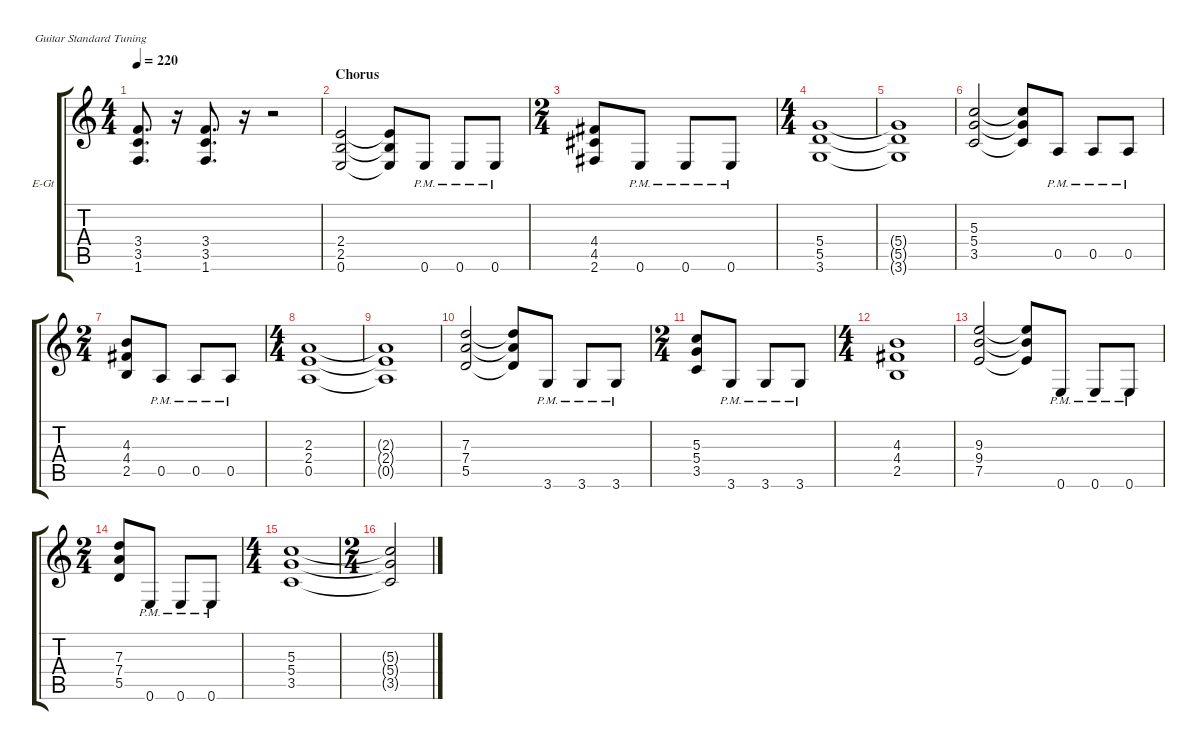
\hideDynamics
\bracketExtendMode groupsimilarinstruments
\firstSystemTrackNameOrientation horizontal
\otherSystemsTrackNameOrientation horizontal
\track ("Kirk Hammet" "E-Gt") {multiBarRest instrument distortionguitar}
\staff {score tabs}
\tuning (E4 B3 G3 D3 A2 E2)
\ts (4 4)
\tempo 220
\clef g2
\ks c
(3.4 3.5 1.6).8{d dy fff} r.16 (3.4 3.5 1.6).8{d} r.16 r.2 |
\section ("" "Chorus")
(2.4 2.5 0.6).2 (2.4{t} 2.5{t} 0.6{t}).8{dy f} 0.6{pm}.8{dy fff} 0.6{pm}.8 0.6{pm}.8 |
\ts (2 4)
(4.4 4.5 2.6).8{dy f} 0.6{pm}.8{dy fff} 0.6{pm}.8 0.6{pm}.8 |
\ts (4 4)
(5.4 5.5 3.6).1{dy f} |
(5.4{t} 5.5{t} 3.6{t}).1 |
(5.3 5.4 3.5).2{dy fff} (5.3{t} 5.4{t} 3.5{t}).8{dy f} 0.5{pm}.8{dy fff} 0.5{pm}.8 0.5{pm}.8 |
\ts (2 4)
(4.3 4.4 2.5).8{dy f} 0.5{pm}.8{dy fff} 0.5{pm}.8 0.5{pm}.8 |
\ts (4 4)
(2.3 2.4 0.5).1 |
(2.3{t} 2.4{t} 0.5{t}).1{dy f} |
(7.3 7.4 5.5).2{dy fff} (7.3{t} 7.4{t} 5.5{t}).8{dy f} 3.6{pm}.8{dy fff} 3.6{pm}.8 3.6{pm}.8 |
\ts (2 4)
(5.3 5.4 3.5).8 3.6{pm}.8 3.6{pm}.8 3.6{pm}.8 |
\ts (4 4)
(4.3 4.4 2.5).1 |
(9.3 9.4 7.5).2 (9.3{t} 9.4{t} 7.5{t}).8{dy f} 0.6{pm}.8{dy fff} 0.6{pm}.8 0.6{pm}.8 |
\ts (2 4)
(7.3 7.4 5.5).8 0.6{pm}.8 0.6{pm}.8 0.6{pm}.8 |
\ts (4 4)
(5.3 5.4 3.5).1 |
\ts (2 4)
(5.3{t} 5.4{t} 3.5{t}).2{dy f}
